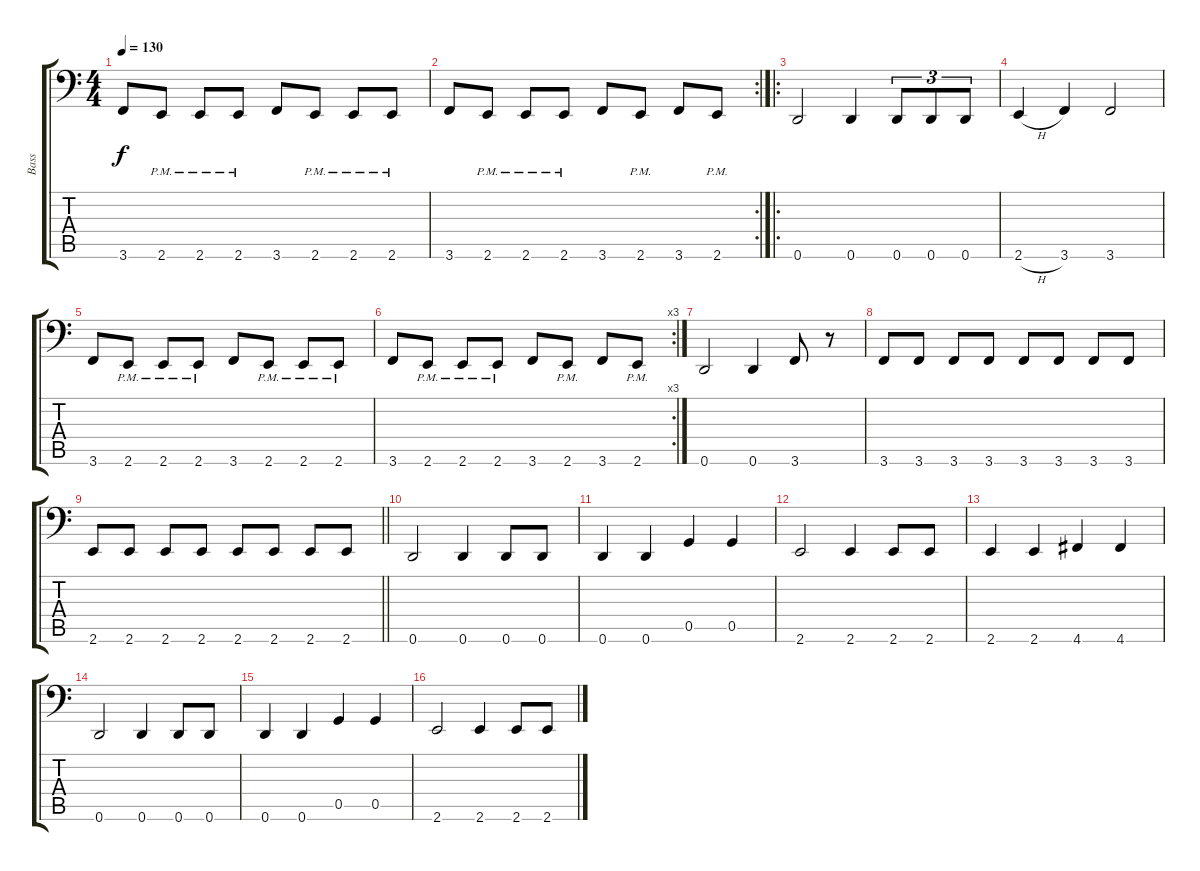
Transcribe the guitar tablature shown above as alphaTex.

\track ("Bass" "Bass") {instrument electricbasspick}
\staff {score tabs}
\tuning (D3 A2 F2 C2 G1 D1) {hide}
\ts (4 4)
\tempo 130
\clef f4
\ks c
3.6.8{dy f} 2.6{pm}.8 2.6{pm}.8 2.6{pm}.8 3.6.8 2.6{pm}.8 2.6{pm}.8 2.6{pm}.8 |
\rc 2
3.6.8 2.6{pm}.8 2.6{pm}.8 2.6{pm}.8 3.6.8 2.6{pm}.8 3.6.8 2.6{pm}.8 |
\ro
0.6.2 0.6.4 0.6.8{tu (3 2)} 0.6.8{tu (3 2)} 0.6.8{tu (3 2)} |
2.6{h}.4 3.6.4 3.6.2 |
3.6.8 2.6{pm}.8 2.6{pm}.8 2.6{pm}.8 3.6.8 2.6{pm}.8 2.6{pm}.8 2.6{pm}.8 |
\rc 3
3.6.8 2.6{pm}.8 2.6{pm}.8 2.6{pm}.8 3.6.8 2.6{pm}.8 3.6.8 2.6{pm}.8 |
0.6.2 0.6.4 3.6.8 r.8 |
3.6.8 3.6.8 3.6.8 3.6.8 3.6.8 3.6.8 3.6.8 3.6.8 |
\barLineRight lightlight
2.6.8 2.6.8 2.6.8 2.6.8 2.6.8 2.6.8 2.6.8 2.6.8 |
0.6.2 0.6.4 0.6.8 0.6.8 |
0.6.4 0.6.4 0.5.4 0.5.4 |
2.6.2 2.6.4 2.6.8 2.6.8 |
2.6.4 2.6.4 4.6.4 4.6.4 |
0.6.2 0.6.4 0.6.8 0.6.8 |
0.6.4 0.6.4 0.5.4 0.5.4 |
2.6.2 2.6.4 2.6.8 2.6.8
